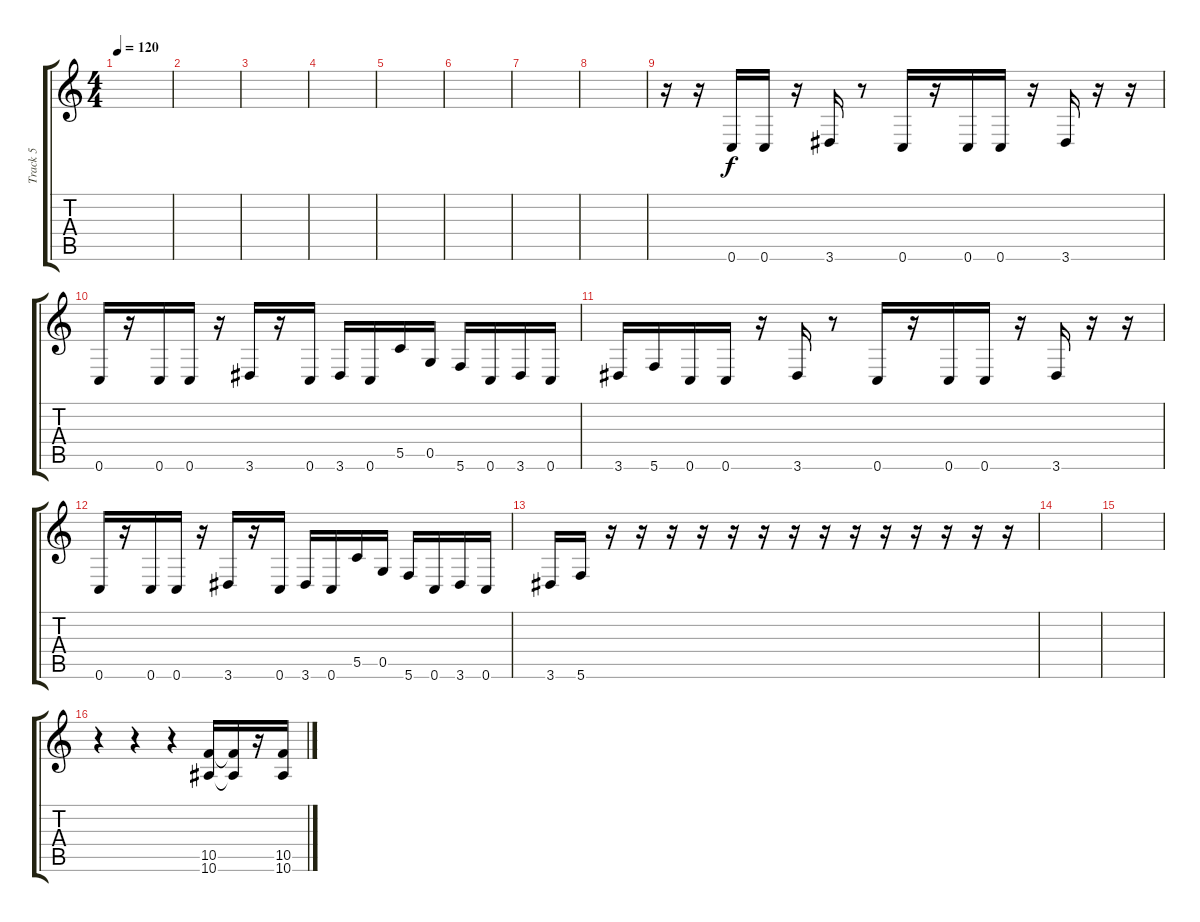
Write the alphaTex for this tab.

\track ("Track 5" "Track 5") {instrument distortionguitar}
\staff {score tabs}
\tuning (D4 A3 F3 C3 G2 C2) {hide}
\ts (4 4)
\tempo 120
\clef g2
\ks c
|
|
|
|
|
|
|
|
r.16 r.16 0.6.16 0.6.16 r.16 3.6.16 r.8 0.6.16 r.16 0.6.16 0.6.16 r.16 3.6.16 r.16 r.16 |
0.6.16 r.16 0.6.16 0.6.16 r.16 3.6.16 r.16 0.6.16 3.6.16 0.6.16 5.5.16 0.5.16 5.6.16 0.6.16 3.6.16 0.6.16 |
3.6.16 5.6.16 0.6.16 0.6.16 r.16 3.6.16 r.8 0.6.16 r.16 0.6.16 0.6.16 r.16 3.6.16 r.16 r.16 |
0.6.16 r.16 0.6.16 0.6.16 r.16 3.6.16 r.16 0.6.16 3.6.16 0.6.16 5.5.16 0.5.16 5.6.16 0.6.16 3.6.16 0.6.16 |
3.6.16 5.6.16 r.16 r.16 r.16 r.16 r.16 r.16 r.16 r.16 r.16 r.16 r.16 r.16 r.16 r.16 |
|
|
r.4 r.4 r.4 (10.5 10.6).16 (10.5{t} 10.6{t}).16 r.16 (10.5 10.6).16
